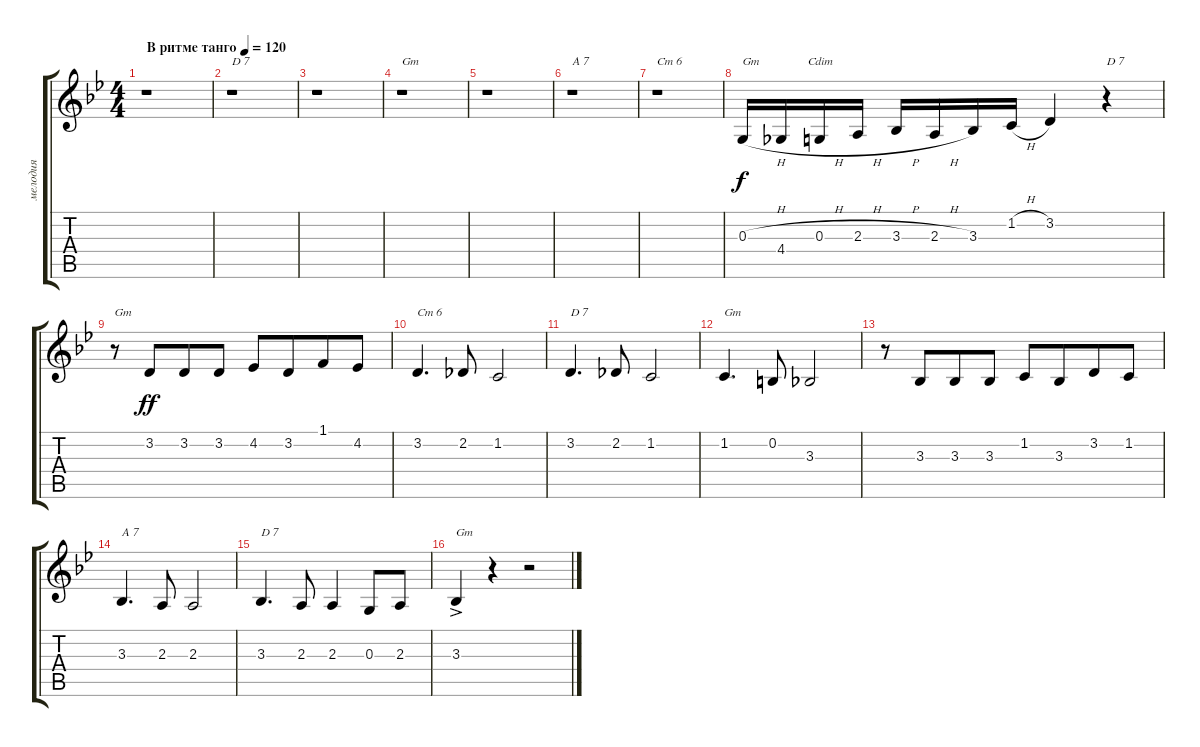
\track ("мелодия" "мелодия") {instrument accordion}
\staff {score tabs}
\tuning (E4 B3 G3 D3 A2 E2) {hide}
\ts (4 4)
\tempo (120 "В ритме танго")
\clef g2
\ks gminor
r.1{dy f instrument accordion} |
r.1{txt "D 7"} |
r.1 |
r.1{txt "Gm"} |
r.1 |
r.1{txt "A 7"} |
r.1{txt "Cm 6                                          Cdim"} |
0.3{h}.16{txt "Gm"} 4.4.16 0.3{h}.16 2.3{h}.16 3.3{h}.16 2.3{h}.16 3.3.16 1.2{h}.16 3.2.4 r.4{txt "D 7"} |
r.8{txt "Gm"} 3.2.8{dy ff beam merge} 3.2.8 3.2.8 4.2.8 3.2.8{beam merge} 1.1.8 4.2.8 |
3.2.4{d txt "Cm 6"} 2.2.8 1.2.2 |
3.2.4{d txt "D 7"} 2.2.8 1.2.2 |
1.2.4{d txt "Gm"} 0.2.8 3.3.2 |
r.8 3.3.8{beam merge} 3.3.8 3.3.8 1.2.8 3.3.8{beam merge} 3.2.8 1.2.8 |
3.3.4{d txt "A 7"} 2.3.8 2.3.2 |
3.3.4{d txt "D 7"} 2.3.8 2.3.4 0.3.8 2.3.8 |
3.3{ac}.4{txt "Gm"} r.4 r.2
